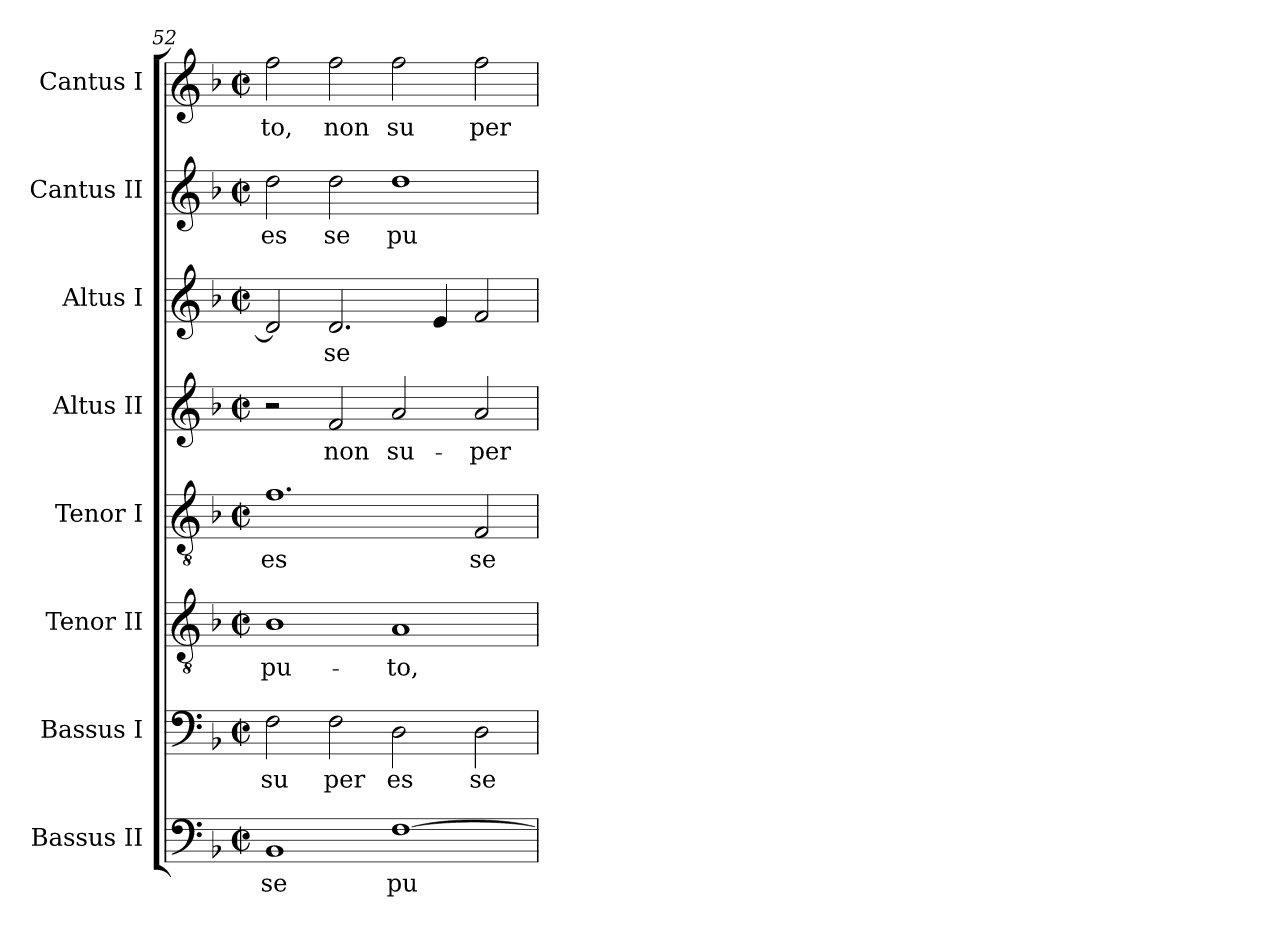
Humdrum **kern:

**kern	**text	**kern	**text	**kern	**text	**kern	**text	**kern	**text	**kern	**text	**kern	**text	**kern	**text
*part8	*part8	*part7	*part7	*part6	*part6	*part5	*part5	*part4	*part4	*part3	*part3	*part2	*part2	*part1	*part1
*staff8	*staff8	*staff7	*staff7	*staff6	*staff6	*staff5	*staff5	*staff4	*staff4	*staff3	*staff3	*staff2	*staff2	*staff1	*staff1
*I"Bassus II	*	*I"Bassus I	*	*I"Tenor II	*	*I"Tenor I	*	*I"Altus II	*	*I"Altus I	*	*I"Cantus II	*	*I"Cantus I	*
*I'B II	*	*I'B I	*	*I'T II	*	*I'T I	*	*I'A II	*	*I'A I	*	*	*	*	*
*clefF4	*	*clefF4	*	*clefGv2	*	*clefGv2	*	*clefG2	*	*clefG2	*	*clefG2	*	*clefG2	*
*k[b-]	*	*k[b-]	*	*k[b-]	*	*k[b-]	*	*k[b-]	*	*k[b-]	*	*k[b-]	*	*k[b-]	*
*F:	*	*F:	*	*F:	*	*F:	*	*F:	*	*F:	*	*F:	*	*F:	*
*M2/2	*	*M2/2	*	*M2/2	*	*M2/2	*	*M2/2	*	*M2/2	*	*M2/2	*	*M2/2	*
*met(c|)	*	*met(c|)	*	*met(c|)	*	*met(c|)	*	*met(c|)	*	*met(c|)	*	*met(c|)	*	*met(c|)	*
=52	=52	=52	=52	=52	=52	=52	=52	=52	=52	=52	=52	=52	=52	=52	=52
!	!LO:LY:b:cj	!	!LO:LY:b:cj	!	!LO:LY:b:cj	!	!LO:LY:b:cj	!	!	!	!	!	!LO:LY:b:cj	!	!LO:LY:b:cj
1BB-	-se	2F\	su	1B-	pu-	1.f	es	2r	.	2d/]	.	2dd\	es	2ff\	to,
!	!	!	!LO:LY:b:cj	!	!	!	!	!	!LO:LY:b:cj	!	!LO:LY:b:cj	!	!LO:LY:b:cj	!	!LO:LY:b:cj
.	.	2F\	per	.	.	.	.	2f/	non	2.d/	se	2dd\	se	2ff\	non
!	!LO:LY:b:cj	!	!LO:LY:b:cj	!	!LO:LY:b:cj	!	!	!	!LO:LY:b:cj	!	!	!	!LO:LY:b:cj	!	!LO:LY:b:cj
[>1F	pu-	2D\	es	1A	-to,	.	.	2a/	su-	.	.	1dd	pu	2ff\	su
.	.	.	.	.	.	.	.	.	.	4e/	.	.	.	.	.
!	!	!	!LO:LY:b:cj	!	!	!	!LO:LY:b:cj	!	!LO:LY:b:cj	!	!	!	!	!	!LO:LY:b:cj
.	.	2D\	se	.	.	2F/	se	2a/	-per-	2f/	.	.	.	2ff\	per
=	=	=	=	=	=	=	=	=	=	=	=	=	=	=	=
*-	*-	*-	*-	*-	*-	*-	*-	*-	*-	*-	*-	*-	*-	*-	*-
